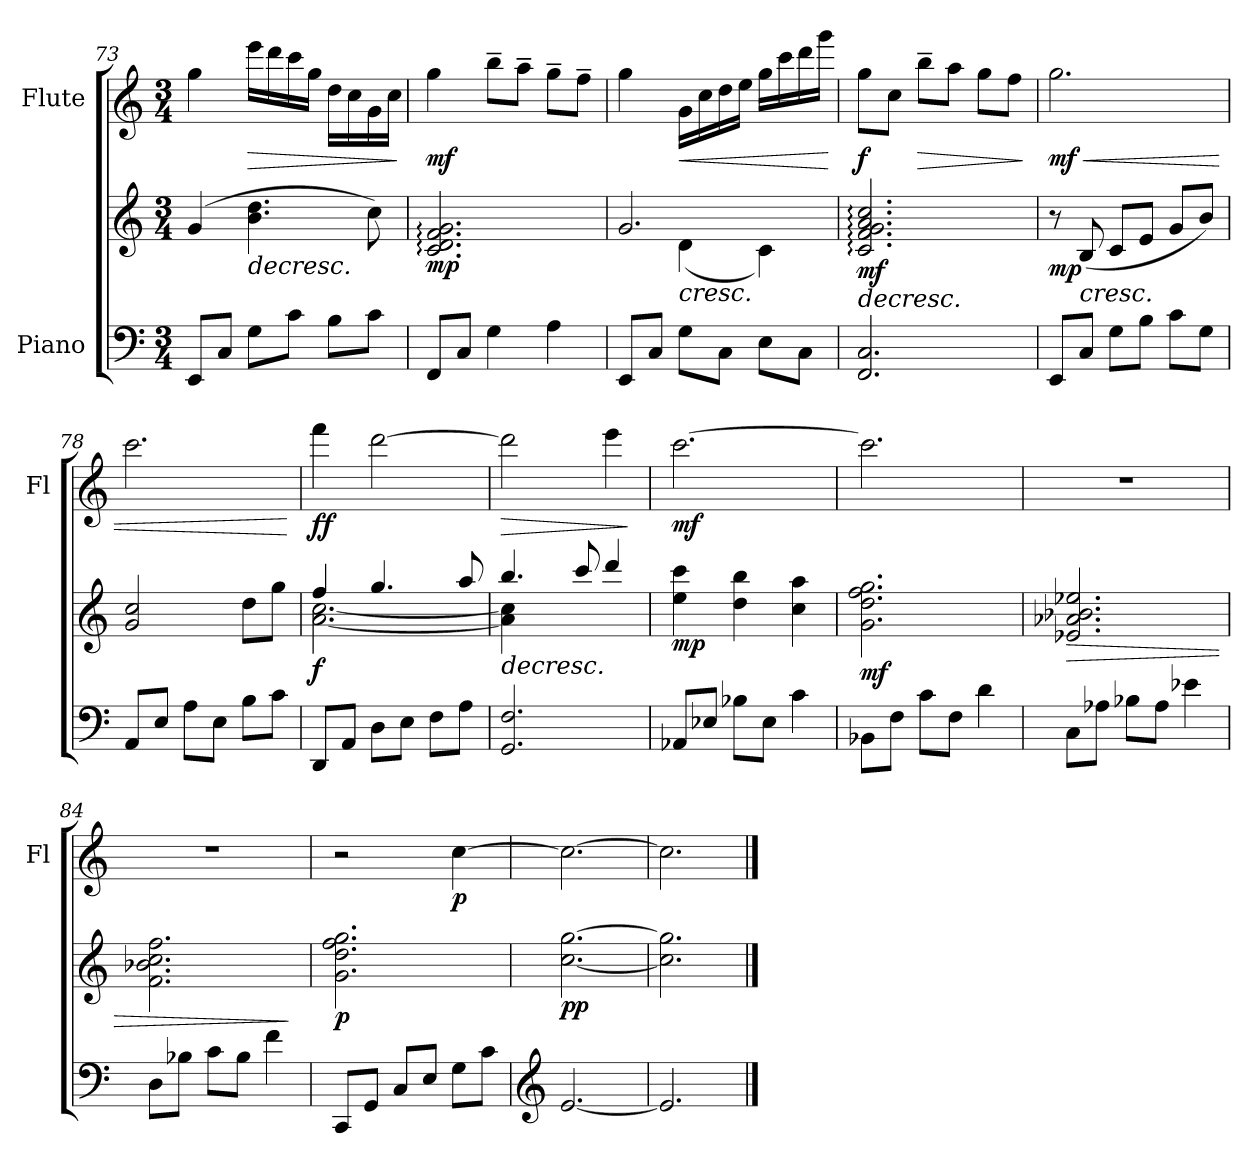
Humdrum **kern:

**kern	**kern	**dynam	**kern	**dynam
*part2	*part2	*part2	*part1	*part1
*staff3	*staff2	*staff2/3	*staff1	*staff1
*I"Piano	*	*	*I"Flute	*
*	*	*	*I'Fl	*
*clefF4	*clefG2	*	*clefG2	*
*k[]	*k[]	*	*k[]	*
*M3/4	*M3/4	*	*M3/4	*
=73	=73	=73	=73	=73
8EE/L	(>4g/	.	4gg\	.
8C/J	.	.	.	.
!	!	!LO:HP:b	!	!LO:HP:b
8G\L	4.b\ 4.dd\	>	16eee\LL	>
.	.	.	16ddd\	.
8c\J	.	.	16ccc\	.
.	.	.	16gg\JJ	.
8B\L	.	.	16dd\LL	.
.	.	.	16cc\	.
8c\J	8cc\)	.	16g\	.
.	.	.	16cc\JJ	.
.	.	.	.	]
=74	=74	=74	=74	=74
!	!	!LO:DY:b	!	!LO:DY:b
8FF/L	2.c/: 2.d/: 2.f/: 2.g/:	mp	4gg\	mf
8C/J	.	.	.	.
4G\	.	.	8bb~\L	.
.	.	.	8aa~\J	.
4A\	.	.	8gg~\L	.
.	.	.	8ff~\J	.
=75	=75	=75	=75	=75
*	*^	*	*	*
8EE/L	2.g/	4ryy	.	4gg\	.
8C/J	.	.	.	.	.
!	!	!	!LO:HP:b	!	!LO:HP:b
8G\L	.	(<4d\	<	16g\LL	<
.	.	.	.	16cc\	.
8C\J	.	.	.	16dd\	.
.	.	.	.	16ee\JJ	.
8E\L	.	4c\)	.	16gg\LL	.
.	.	.	.	16ccc\	.
8C\J	.	.	.	16ddd\	.
.	.	.	.	16ggg\JJ	.
*	*v	*v	*	*	*
.	.	]	.	[
=76	=76	=76	=76	=76
!	!	!LO:HP:b	!	!
!	!	!LO:DY:n=1:b	!	!LO:DY:b
2.FF/ 2.C/	2.c/: 2.f/: 2.g/: 2.a/: 2.cc/:	> mf	8gg\L	f
.	.	.	8cc\J	.
!	!	!	!	!LO:HP:b
.	.	.	8bb~\L	>
.	.	.	8aa\J	.
.	.	.	8gg\L	.
.	.	.	8ff\J	.
.	.	[	.	]
!!LO:LB:g=z
=77	=77	=77	=77	=77
!	!	!LO:DY:b	!	!LO:HP:b
!	!	!	!	!LO:DY:n=1:b
8EE/L	8r	mp	2.gg\	< mf
!	!	!LO:HP:b	!	!
8C/J	(<8B/	<	.	.
8G\L	8c/L	.	.	.
8B\J	8e/J	.	.	.
8c\L	8g/L	.	.	.
8G\J	8b/J)	.	.	.
=78	=78	=78	=78	=78
8AA/L	2g/ 2cc/	.	2.ccc\	.
8E/J	.	.	.	.
8A\L	.	.	.	.
8E\J	.	.	.	.
8B\L	8dd\L	.	.	.
8c\J	8gg\J	.	.	.
.	.	]	.	[
=79	=79	=79	=79	=79
*	*^	*	*	*
!	!	!	!LO:DY:b	!	!LO:DY:b
8DD/L	4ff/	[2.a\ [2.cc\	f	4fff\	ff
8AA/J	.	.	.	.	.
8D\L	4.gg/	.	.	[2ddd\	.
8E\J	.	.	.	.	.
8F\L	.	.	.	.	.
8A\J	8aa/	.	.	.	.
=80	=80	=80	=80	=80	=80
!	!	!	!LO:HP:b	!	!LO:HP:b
2.GG/ 2.F/	4.bb/	4a\] 4cc\]	>	2ddd\]	>
.	.	2ryy	.	.	.
.	8ccc/	.	.	.	.
.	4ddd/	.	.	4eee\	.
*	*v	*v	*	*	*
.	.	[	.	]
=81	=81	=81	=81	=81
!	!	!LO:DY:b	!	!LO:DY:b
8AA-X/L	4ee\ 4ccc\	mp	[2.ccc\	mf
8E-X/J	.	.	.	.
8B-X\L	4dd\ 4bb\	.	.	.
8E-\J	.	.	.	.
4c\	4cc\ 4aa\	.	.	.
=82	=82	=82	=82	=82
!	!	!LO:DY:b	!	!
8BB-X\L	2.g\ 2.dd\ 2.ff\ 2.gg\	mf	2.ccc\]	.
8F\J	.	.	.	.
8c\L	.	.	.	.
8F\J	.	.	.	.
4d\	.	.	.	.
=83	=83	=83	=83	=83
!	!	!LO:HP:b	!	!
8C\L	2.e-X/ 2.a-X/ 2.b-X/ 2.ee-X/	>	2.r	.
8A-X\J	.	.	.	.
8B-X\L	.	.	.	.
8A-\J	.	.	.	.
4e-X\	.	.	.	.
!!LO:LB:g=z
=84	=84	=84	=84	=84
8D\L	2.f\ 2.b-X\ 2.cc\ 2.ff\	.	2.r	.
8B-X\J	.	.	.	.
8c\L	.	.	.	.
8B-\J	.	.	.	.
4f\	.	.	.	.
.	.	]	.	.
=85	=85	=85	=85	=85
!	!	!LO:DY:b	!	!
8CC/L	2.g\ 2.dd\ 2.ff\ 2.gg\	p	2r	.
8GG/J	.	.	.	.
8C/L	.	.	.	.
8E/J	.	.	.	.
!	!	!	!	!LO:DY:b
8G\L	.	.	[4cc\	p
8c\J	.	.	.	.
.	.	]	.	.
=86	=86	=86	=86	=86
*clefG2	*	*	*	*
!	!	!LO:DY:b	!	!
[2.e/	[2.cc\ [2.gg\	pp	2.cc\_	.
=87	=87	=87	=87	=87
2.e/]	2.cc\] 2.gg\]	.	2.cc\]	.
==	==	==	==	==
*-	*-	*-	*-	*-
